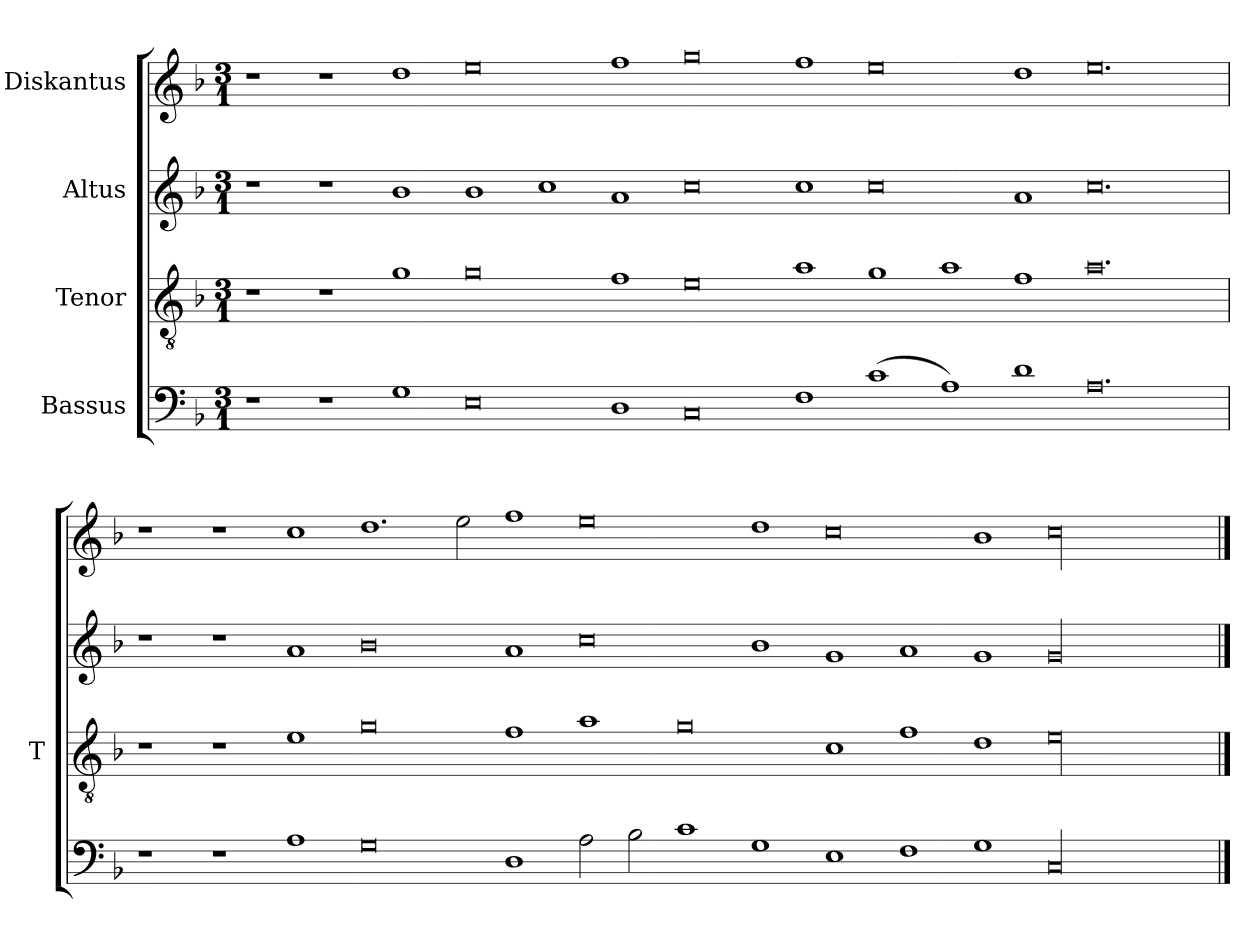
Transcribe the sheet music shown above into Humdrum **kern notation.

**kern	**kern	**kern	**kern
*part4	*part3	*part2	*part1
*staff4	*staff3	*staff2	*staff1
*I"Bassus	*I"Tenor	*I"Altus	*I"Diskantus
*	*I'T	*	*
*clefF4	*clefGv2	*clefG2	*clefG2
*k[b-]	*k[b-]	*k[b-]	*k[b-]
*M3/1	*M3/1	*M3/1	*M3/1
=	=	=	=
1r	1r	1r	1r
1r	1r	1r	1r
1G	1g	1b-	1dd
0E	0g	1b-	0ee
.	.	1cc	.
1D	1f	1a	1ff
0C	0e	0cc	0gg
1F	1a	1cc	1ff
(1c	1g	0cc	0ee
1A)	1a	.	.
1d	1f	1a	1dd
0.A	0.a	0.cc	0.ee
=	=	=	=
1r	1r	1r	1r
1r	1r	1r	1r
1A	1e	1a	1cc
0G	0g	0b-	1.dd
.	.	.	2ee
1D	1f	1a	1ff
2A	1a	0cc	0ee
2B-	.	.	.
1c	0g	.	.
1G	.	1b-	1dd
1E	1c	1g	0cc
1F	1f	1a	.
1G	1d	1g	1b-
00C	00e	00g	00cc
==	==	==	==
*-	*-	*-	*-
